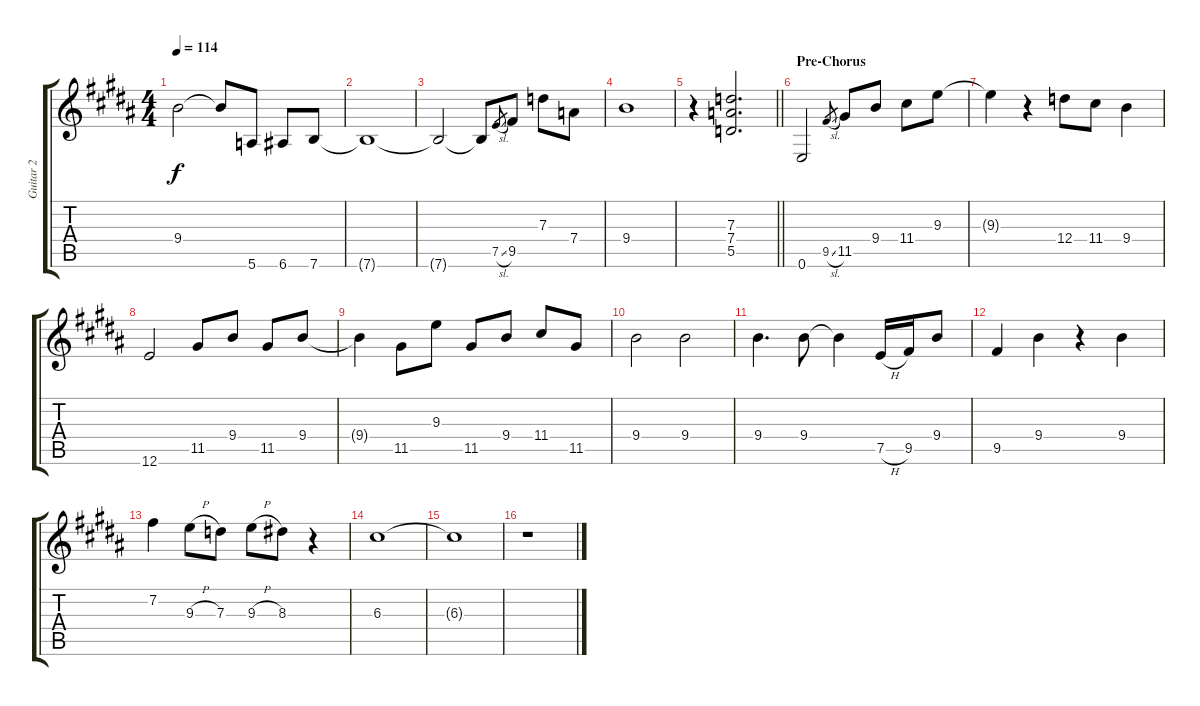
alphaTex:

\track ("Guitar 2" "Guitar 2") {instrument distortionguitar}
\staff {score tabs}
\tuning (E4 B3 G3 D3 A2 E2) {hide}
\ts (4 4)
\tempo 114
\clef g2
\ks g#minor
9.4{t}.2{dy f} 9.4{t}.8 5.6.8 6.6.8 7.6.8 |
7.6{t}.1 |
\ks b
7.6{t}.2 7.6{t}.8 7.5{sl}.8{gr} 9.5.8 7.3.8 7.4.8 |
\ks g#minor
9.4.1 |
\barLineRight lightlight
r.4 (7.3 7.4 5.5).2{d} |
\section ("" "Pre-Chorus")
0.6.2 9.5{sl}.8{gr} 11.5.8 9.4.8 11.4.8 9.3.8 |
\ks b
9.3{t}.4 r.4 12.4.8 11.4.8 9.4.4 |
\ks g#minor
12.6.2 11.5.8 9.4.8 11.5.8 9.4.8 |
9.4{t}.4 11.5.8 9.3.8 11.5.8 9.4.8 11.4.8 11.5.8 |
9.4.2 9.4.2 |
\ks b
9.4.4{d} 9.4.8 9.4{t}.4 7.5{h}.16 9.5.16 9.4.8 |
\ks g#minor
9.5.4 9.4.4 r.4 9.4.4 |
7.2.4 9.3{h}.8 7.3.8 9.3{h}.8 8.3.8 r.4 |
6.3.1 |
\ks b
6.3{t}.1 |
\ks g#minor
r.1
